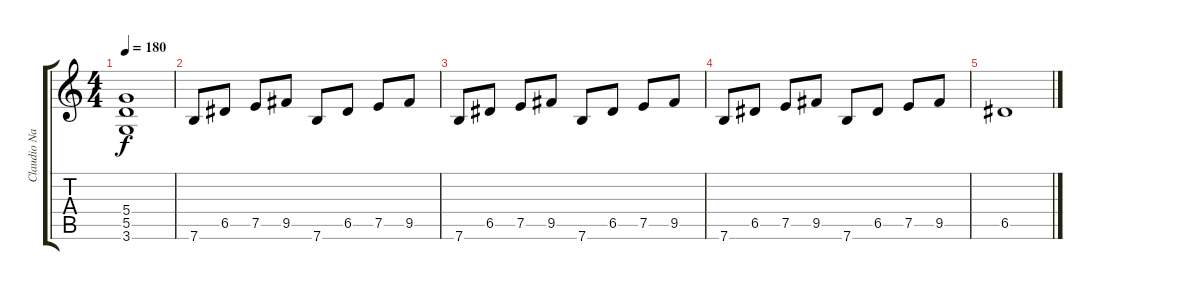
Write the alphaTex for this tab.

\track ("Claudio Narea" "Claudio Na") {instrument distortionguitar}
\staff {score tabs}
\tuning (E4 B3 G3 D3 A2 E2) {hide}
\ts (4 4)
\tempo 180
\clef g2
\ks c
(5.4 5.5 3.6).1{dy f} |
7.6.8 6.5.8 7.5.8 9.5.8 7.6.8 6.5.8 7.5.8 9.5.8 |
7.6.8 6.5.8 7.5.8 9.5.8 7.6.8 6.5.8 7.5.8 9.5.8 |
7.6.8 6.5.8 7.5.8 9.5.8 7.6.8 6.5.8 7.5.8 9.5.8 |
6.5.1
